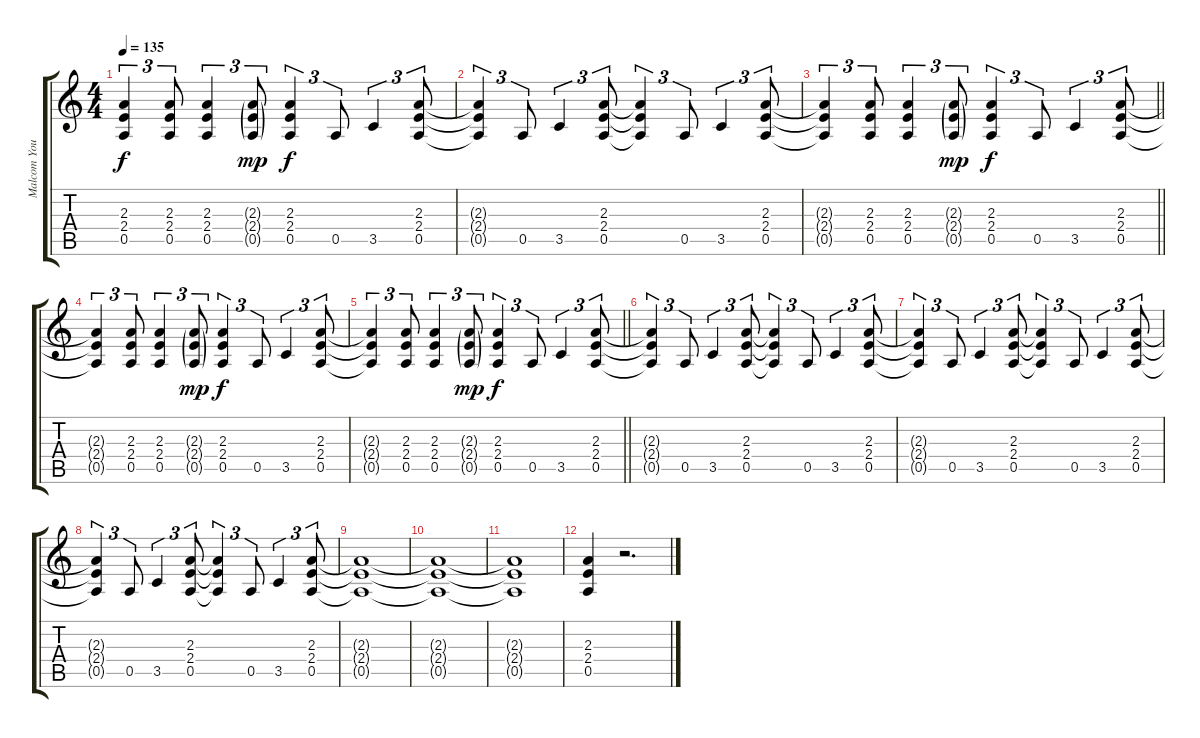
\track ("Malcom Young" "Malcom You") {instrument overdrivenguitar}
\staff {score tabs}
\tuning (E4 B3 G3 D3 A2 E2) {hide}
\ts (4 4)
\tempo 135
\clef g2
\ks c
(2.3{t} 2.4{t} 0.5{t}).4{tu (3 2) dy f} (2.3 2.4 0.5).8{tu (3 2)} (2.3 2.4 0.5).4{tu (3 2)} (2.3{g} 2.4{g} 0.5{g}).8{tu (3 2) dy mp} (2.3 2.4 0.5).4{tu (3 2) dy f} 0.5.8{tu (3 2)} 3.5.4{tu (3 2)} (2.3 2.4 0.5).8{tu (3 2)} |
(2.3{t} 2.4{t} 0.5{t}).4{tu (3 2)} 0.5.8{tu (3 2)} 3.5.4{tu (3 2)} (2.3 2.4 0.5).8{tu (3 2)} (2.3{t} 2.4{t} 0.5{t}).4{tu (3 2)} 0.5.8{tu (3 2)} 3.5.4{tu (3 2)} (2.3 2.4 0.5).8{tu (3 2)} |
\barLineRight lightlight
(2.3{t} 2.4{t} 0.5{t}).4{tu (3 2)} (2.3 2.4 0.5).8{tu (3 2)} (2.3 2.4 0.5).4{tu (3 2)} (2.3{g} 2.4{g} 0.5{g}).8{tu (3 2) dy mp} (2.3 2.4 0.5).4{tu (3 2) dy f} 0.5.8{tu (3 2)} 3.5.4{tu (3 2)} (2.3 2.4 0.5).8{tu (3 2)} |
(2.3{t} 2.4{t} 0.5{t}).4{tu (3 2)} (2.3 2.4 0.5).8{tu (3 2)} (2.3 2.4 0.5).4{tu (3 2)} (2.3{g} 2.4{g} 0.5{g}).8{tu (3 2) dy mp} (2.3 2.4 0.5).4{tu (3 2) dy f} 0.5.8{tu (3 2)} 3.5.4{tu (3 2)} (2.3 2.4 0.5).8{tu (3 2)} |
\barLineRight lightlight
(2.3{t} 2.4{t} 0.5{t}).4{tu (3 2)} (2.3 2.4 0.5).8{tu (3 2)} (2.3 2.4 0.5).4{tu (3 2)} (2.3{g} 2.4{g} 0.5{g}).8{tu (3 2) dy mp} (2.3 2.4 0.5).4{tu (3 2) dy f} 0.5.8{tu (3 2)} 3.5.4{tu (3 2)} (2.3 2.4 0.5).8{tu (3 2)} |
(2.3{t} 2.4{t} 0.5{t}).4{tu (3 2)} 0.5.8{tu (3 2)} 3.5.4{tu (3 2)} (2.3 2.4 0.5).8{tu (3 2)} (2.3{t} 2.4{t} 0.5{t}).4{tu (3 2)} 0.5.8{tu (3 2)} 3.5.4{tu (3 2)} (2.3 2.4 0.5).8{tu (3 2)} |
(2.3{t} 2.4{t} 0.5{t}).4{tu (3 2)} 0.5.8{tu (3 2)} 3.5.4{tu (3 2)} (2.3 2.4 0.5).8{tu (3 2)} (2.3{t} 2.4{t} 0.5{t}).4{tu (3 2)} 0.5.8{tu (3 2)} 3.5.4{tu (3 2)} (2.3 2.4 0.5).8{tu (3 2)} |
(2.3{t} 2.4{t} 0.5{t}).4{tu (3 2)} 0.5.8{tu (3 2)} 3.5.4{tu (3 2)} (2.3 2.4 0.5).8{tu (3 2)} (2.3{t} 2.4{t} 0.5{t}).4{tu (3 2)} 0.5.8{tu (3 2)} 3.5.4{tu (3 2)} (2.3 2.4 0.5).8{tu (3 2)} |
(2.3{t} 2.4{t} 0.5{t}).1 |
(2.3{t} 2.4{t} 0.5{t}).1 |
(2.3{t} 2.4{t} 0.5{t}).1 |
(2.3 2.4 0.5).4 r.2{d}
